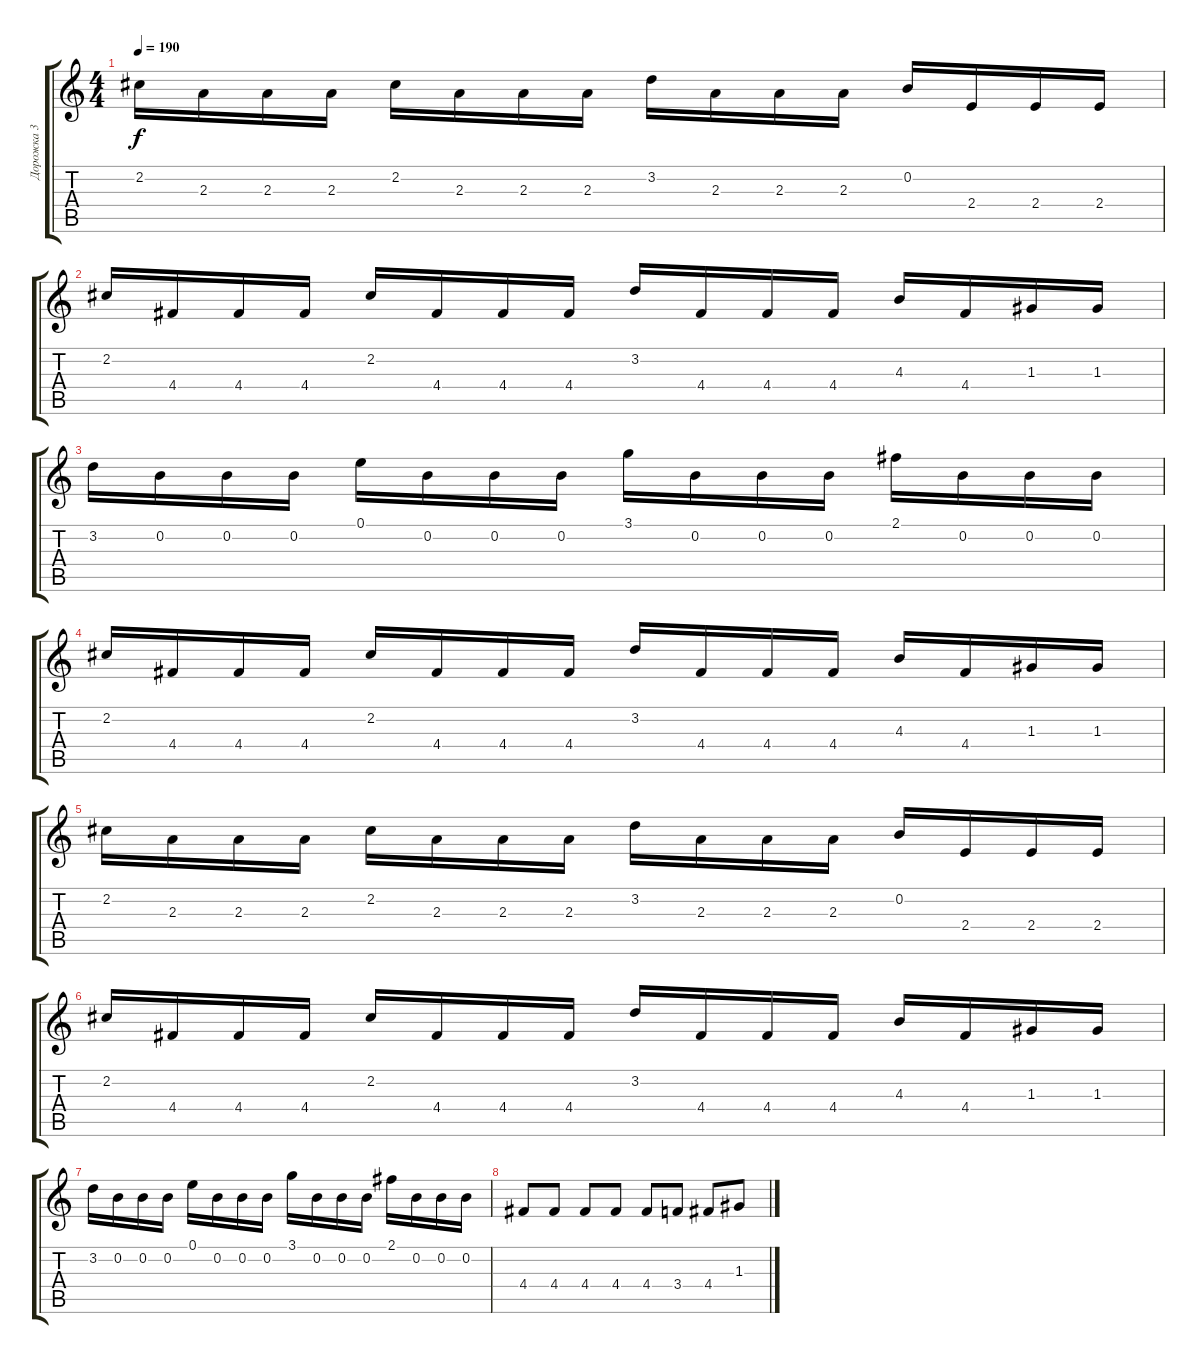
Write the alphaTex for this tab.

\track ("Дорожка 3" "Дорожка 3") {instrument distortionguitar}
\staff {score tabs}
\tuning (E4 B3 G3 D3 A2 E2) {hide}
\ts (4 4)
\tempo 190
\clef g2
\ks c
2.2.16{dy f} 2.3.16 2.3.16 2.3.16 2.2.16 2.3.16 2.3.16 2.3.16 3.2.16 2.3.16 2.3.16 2.3.16 0.2.16 2.4.16 2.4.16 2.4.16 |
2.2.16 4.4.16 4.4.16 4.4.16 2.2.16 4.4.16 4.4.16 4.4.16 3.2.16 4.4.16 4.4.16 4.4.16 4.3.16 4.4.16 1.3.16 1.3.16 |
3.2.16 0.2.16 0.2.16 0.2.16 0.1.16 0.2.16 0.2.16 0.2.16 3.1.16 0.2.16 0.2.16 0.2.16 2.1.16 0.2.16 0.2.16 0.2.16 |
2.2.16 4.4.16 4.4.16 4.4.16 2.2.16 4.4.16 4.4.16 4.4.16 3.2.16 4.4.16 4.4.16 4.4.16 4.3.16 4.4.16 1.3.16 1.3.16 |
2.2.16 2.3.16 2.3.16 2.3.16 2.2.16 2.3.16 2.3.16 2.3.16 3.2.16 2.3.16 2.3.16 2.3.16 0.2.16 2.4.16 2.4.16 2.4.16 |
2.2.16 4.4.16 4.4.16 4.4.16 2.2.16 4.4.16 4.4.16 4.4.16 3.2.16 4.4.16 4.4.16 4.4.16 4.3.16 4.4.16 1.3.16 1.3.16 |
3.2.16 0.2.16 0.2.16 0.2.16 0.1.16 0.2.16 0.2.16 0.2.16 3.1.16 0.2.16 0.2.16 0.2.16 2.1.16 0.2.16 0.2.16 0.2.16 |
4.4.8 4.4.8 4.4.8 4.4.8 4.4.8 3.4.8 4.4.8 1.3.8
